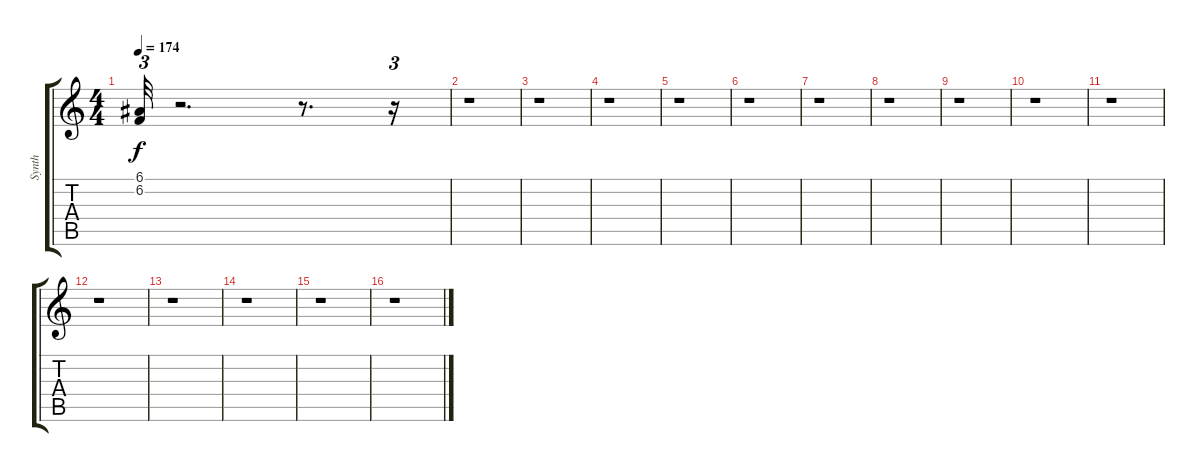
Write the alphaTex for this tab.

\track ("Synth" "Synth") {instrument synthvoice}
\staff {score tabs}
\tuning (E4 B3 G3 D3 A2 E2) {hide}
\ts (4 4)
\tempo 174
\clef g2
\ks c
(6.1{t} 6.2{t}).32{tu (3 2) dy f} r.2{d} r.8{d} r.16{tu (3 2)} |
r.1 |
r.1 |
r.1 |
r.1 |
r.1 |
r.1 |
r.1 |
r.1 |
r.1 |
r.1 |
r.1 |
r.1 |
r.1 |
r.1 |
r.1
